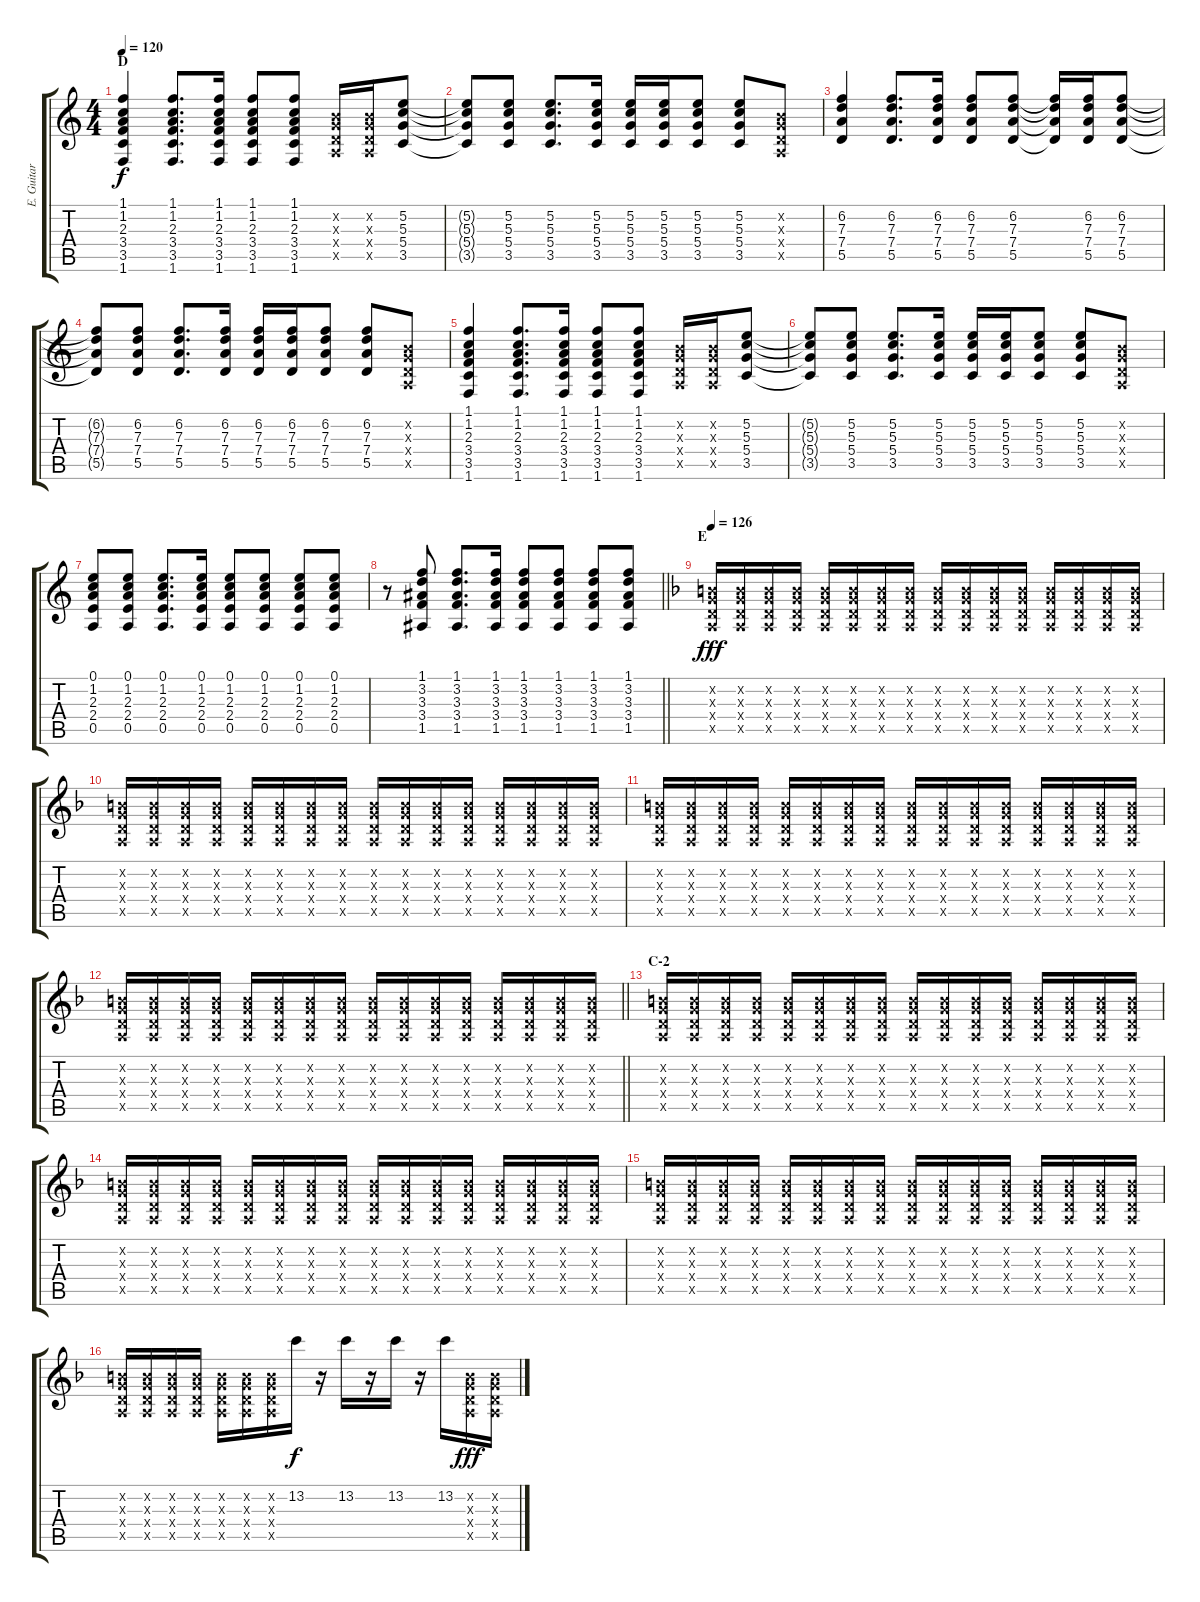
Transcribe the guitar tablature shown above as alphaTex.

\track ("E. Guitar I" "E. Guitar ") {instrument electricguitarjazz}
\staff {score tabs}
\tuning (E4 B3 G3 D3 A2 E2) {hide}
\ts (4 4)
\section ("" "D")
\tempo 120
\clef g2
\ks c
(1.1 1.2 2.3 3.4 3.5 1.6).4{dy f} (1.1 1.2 2.3 3.4 3.5 1.6).8{d} (1.1 1.2 2.3 3.4 3.5 1.6).16 (1.1 1.2 2.3 3.4 3.5 1.6).8 (1.1 1.2 2.3 3.4 3.5 1.6).8 (0.2{x} 0.3{x} 0.4{x} 0.5{x}).16 (0.2{x} 0.3{x} 0.4{x} 0.5{x}).16 (5.2 5.3 5.4 3.5).8 |
(5.2{t} 5.3{t} 5.4{t} 3.5{t}).8 (5.2 5.3 5.4 3.5).8 (5.2 5.3 5.4 3.5).8{d} (5.2 5.3 5.4 3.5).16 (5.2 5.3 5.4 3.5).16 (5.2 5.3 5.4 3.5).16 (5.2 5.3 5.4 3.5).8 (5.2 5.3 5.4 3.5).8 (0.2{x} 0.3{x} 0.4{x} 0.5{x}).8 |
(6.2 7.3 7.4 5.5).4 (6.2 7.3 7.4 5.5).8{d} (6.2 7.3 7.4 5.5).16 (6.2 7.3 7.4 5.5).8 (6.2 7.3 7.4 5.5).8 (6.2{t} 7.3{t} 7.4{t} 5.5{t}).16 (6.2 7.3 7.4 5.5).16 (6.2 7.3 7.4 5.5).8 |
(6.2{t} 7.3{t} 7.4{t} 5.5{t}).8 (6.2 7.3 7.4 5.5).8 (6.2 7.3 7.4 5.5).8{d} (6.2 7.3 7.4 5.5).16 (6.2 7.3 7.4 5.5).16 (6.2 7.3 7.4 5.5).16 (6.2 7.3 7.4 5.5).8 (6.2 7.3 7.4 5.5).8 (0.2{x} 0.3{x} 0.4{x} 0.5{x}).8 |
(1.1 1.2 2.3 3.4 3.5 1.6).4 (1.1 1.2 2.3 3.4 3.5 1.6).8{d} (1.1 1.2 2.3 3.4 3.5 1.6).16 (1.1 1.2 2.3 3.4 3.5 1.6).8 (1.1 1.2 2.3 3.4 3.5 1.6).8 (0.2{x} 0.3{x} 0.4{x} 0.5{x}).16 (0.2{x} 0.3{x} 0.4{x} 0.5{x}).16 (5.2 5.3 5.4 3.5).8 |
(5.2{t} 5.3{t} 5.4{t} 3.5{t}).8 (5.2 5.3 5.4 3.5).8 (5.2 5.3 5.4 3.5).8{d} (5.2 5.3 5.4 3.5).16 (5.2 5.3 5.4 3.5).16 (5.2 5.3 5.4 3.5).16 (5.2 5.3 5.4 3.5).8 (5.2 5.3 5.4 3.5).8 (0.2{x} 0.3{x} 0.4{x} 0.5{x}).8 |
(0.1 1.2 2.3 2.4 0.5).8 (0.1 1.2 2.3 2.4 0.5).8 (0.1 1.2 2.3 2.4 0.5).8{d} (0.1 1.2 2.3 2.4 0.5).16 (0.1 1.2 2.3 2.4 0.5).8 (0.1 1.2 2.3 2.4 0.5).8 (0.1 1.2 2.3 2.4 0.5).8 (0.1 1.2 2.3 2.4 0.5).8 |
\barLineRight lightlight
r.8 (1.1 3.2 3.3 3.4 1.5).8 (1.1 3.2 3.3 3.4 1.5).8{d} (1.1 3.2 3.3 3.4 1.5).16 (1.1 3.2 3.3 3.4 1.5).8 (1.1 3.2 3.3 3.4 1.5).8 (1.1 3.2 3.3 3.4 1.5).8 (1.1 3.2 3.3 3.4 1.5).8 |
\section ("" "E")
\tempo 126
\ks f
(0.2{x} 0.3{x} 0.4{x} 0.5{x}).16{dy fff} (0.2{x} 0.3{x} 0.4{x} 0.5{x}).16 (0.2{x} 0.3{x} 0.4{x} 0.5{x}).16 (0.2{x} 0.3{x} 0.4{x} 0.5{x}).16 (0.2{x} 0.3{x} 0.4{x} 0.5{x}).16 (0.2{x} 0.3{x} 0.4{x} 0.5{x}).16 (0.2{x} 0.3{x} 0.4{x} 0.5{x}).16 (0.2{x} 0.3{x} 0.4{x} 0.5{x}).16 (0.2{x} 0.3{x} 0.4{x} 0.5{x}).16 (0.2{x} 0.3{x} 0.4{x} 0.5{x}).16 (0.2{x} 0.3{x} 0.4{x} 0.5{x}).16 (0.2{x} 0.3{x} 0.4{x} 0.5{x}).16 (0.2{x} 0.3{x} 0.4{x} 0.5{x}).16 (0.2{x} 0.3{x} 0.4{x} 0.5{x}).16 (0.2{x} 0.3{x} 0.4{x} 0.5{x}).16 (0.2{x} 0.3{x} 0.4{x} 0.5{x}).16 |
(0.2{x} 0.3{x} 0.4{x} 0.5{x}).16 (0.2{x} 0.3{x} 0.4{x} 0.5{x}).16 (0.2{x} 0.3{x} 0.4{x} 0.5{x}).16 (0.2{x} 0.3{x} 0.4{x} 0.5{x}).16 (0.2{x} 0.3{x} 0.4{x} 0.5{x}).16 (0.2{x} 0.3{x} 0.4{x} 0.5{x}).16 (0.2{x} 0.3{x} 0.4{x} 0.5{x}).16 (0.2{x} 0.3{x} 0.4{x} 0.5{x}).16 (0.2{x} 0.3{x} 0.4{x} 0.5{x}).16 (0.2{x} 0.3{x} 0.4{x} 0.5{x}).16 (0.2{x} 0.3{x} 0.4{x} 0.5{x}).16 (0.2{x} 0.3{x} 0.4{x} 0.5{x}).16 (0.2{x} 0.3{x} 0.4{x} 0.5{x}).16 (0.2{x} 0.3{x} 0.4{x} 0.5{x}).16 (0.2{x} 0.3{x} 0.4{x} 0.5{x}).16 (0.2{x} 0.3{x} 0.4{x} 0.5{x}).16 |
(0.2{x} 0.3{x} 0.4{x} 0.5{x}).16 (0.2{x} 0.3{x} 0.4{x} 0.5{x}).16 (0.2{x} 0.3{x} 0.4{x} 0.5{x}).16 (0.2{x} 0.3{x} 0.4{x} 0.5{x}).16 (0.2{x} 0.3{x} 0.4{x} 0.5{x}).16 (0.2{x} 0.3{x} 0.4{x} 0.5{x}).16 (0.2{x} 0.3{x} 0.4{x} 0.5{x}).16 (0.2{x} 0.3{x} 0.4{x} 0.5{x}).16 (0.2{x} 0.3{x} 0.4{x} 0.5{x}).16 (0.2{x} 0.3{x} 0.4{x} 0.5{x}).16 (0.2{x} 0.3{x} 0.4{x} 0.5{x}).16 (0.2{x} 0.3{x} 0.4{x} 0.5{x}).16 (0.2{x} 0.3{x} 0.4{x} 0.5{x}).16 (0.2{x} 0.3{x} 0.4{x} 0.5{x}).16 (0.2{x} 0.3{x} 0.4{x} 0.5{x}).16 (0.2{x} 0.3{x} 0.4{x} 0.5{x}).16 |
\barLineRight lightlight
(0.2{x} 0.3{x} 0.4{x} 0.5{x}).16 (0.2{x} 0.3{x} 0.4{x} 0.5{x}).16 (0.2{x} 0.3{x} 0.4{x} 0.5{x}).16 (0.2{x} 0.3{x} 0.4{x} 0.5{x}).16 (0.2{x} 0.3{x} 0.4{x} 0.5{x}).16 (0.2{x} 0.3{x} 0.4{x} 0.5{x}).16 (0.2{x} 0.3{x} 0.4{x} 0.5{x}).16 (0.2{x} 0.3{x} 0.4{x} 0.5{x}).16 (0.2{x} 0.3{x} 0.4{x} 0.5{x}).16 (0.2{x} 0.3{x} 0.4{x} 0.5{x}).16 (0.2{x} 0.3{x} 0.4{x} 0.5{x}).16 (0.2{x} 0.3{x} 0.4{x} 0.5{x}).16 (0.2{x} 0.3{x} 0.4{x} 0.5{x}).16 (0.2{x} 0.3{x} 0.4{x} 0.5{x}).16 (0.2{x} 0.3{x} 0.4{x} 0.5{x}).16 (0.2{x} 0.3{x} 0.4{x} 0.5{x}).16 |
\section ("" "C-2")
(0.2{x} 0.3{x} 0.4{x} 0.5{x}).16 (0.2{x} 0.3{x} 0.4{x} 0.5{x}).16 (0.2{x} 0.3{x} 0.4{x} 0.5{x}).16 (0.2{x} 0.3{x} 0.4{x} 0.5{x}).16 (0.2{x} 0.3{x} 0.4{x} 0.5{x}).16 (0.2{x} 0.3{x} 0.4{x} 0.5{x}).16 (0.2{x} 0.3{x} 0.4{x} 0.5{x}).16 (0.2{x} 0.3{x} 0.4{x} 0.5{x}).16 (0.2{x} 0.3{x} 0.4{x} 0.5{x}).16 (0.2{x} 0.3{x} 0.4{x} 0.5{x}).16 (0.2{x} 0.3{x} 0.4{x} 0.5{x}).16 (0.2{x} 0.3{x} 0.4{x} 0.5{x}).16 (0.2{x} 0.3{x} 0.4{x} 0.5{x}).16 (0.2{x} 0.3{x} 0.4{x} 0.5{x}).16 (0.2{x} 0.3{x} 0.4{x} 0.5{x}).16 (0.2{x} 0.3{x} 0.4{x} 0.5{x}).16 |
(0.2{x} 0.3{x} 0.4{x} 0.5{x}).16 (0.2{x} 0.3{x} 0.4{x} 0.5{x}).16 (0.2{x} 0.3{x} 0.4{x} 0.5{x}).16 (0.2{x} 0.3{x} 0.4{x} 0.5{x}).16 (0.2{x} 0.3{x} 0.4{x} 0.5{x}).16 (0.2{x} 0.3{x} 0.4{x} 0.5{x}).16 (0.2{x} 0.3{x} 0.4{x} 0.5{x}).16 (0.2{x} 0.3{x} 0.4{x} 0.5{x}).16 (0.2{x} 0.3{x} 0.4{x} 0.5{x}).16 (0.2{x} 0.3{x} 0.4{x} 0.5{x}).16 (0.2{x} 0.3{x} 0.4{x} 0.5{x}).16 (0.2{x} 0.3{x} 0.4{x} 0.5{x}).16 (0.2{x} 0.3{x} 0.4{x} 0.5{x}).16 (0.2{x} 0.3{x} 0.4{x} 0.5{x}).16 (0.2{x} 0.3{x} 0.4{x} 0.5{x}).16 (0.2{x} 0.3{x} 0.4{x} 0.5{x}).16 |
(0.2{x} 0.3{x} 0.4{x} 0.5{x}).16 (0.2{x} 0.3{x} 0.4{x} 0.5{x}).16 (0.2{x} 0.3{x} 0.4{x} 0.5{x}).16 (0.2{x} 0.3{x} 0.4{x} 0.5{x}).16 (0.2{x} 0.3{x} 0.4{x} 0.5{x}).16 (0.2{x} 0.3{x} 0.4{x} 0.5{x}).16 (0.2{x} 0.3{x} 0.4{x} 0.5{x}).16 (0.2{x} 0.3{x} 0.4{x} 0.5{x}).16 (0.2{x} 0.3{x} 0.4{x} 0.5{x}).16 (0.2{x} 0.3{x} 0.4{x} 0.5{x}).16 (0.2{x} 0.3{x} 0.4{x} 0.5{x}).16 (0.2{x} 0.3{x} 0.4{x} 0.5{x}).16 (0.2{x} 0.3{x} 0.4{x} 0.5{x}).16 (0.2{x} 0.3{x} 0.4{x} 0.5{x}).16 (0.2{x} 0.3{x} 0.4{x} 0.5{x}).16 (0.2{x} 0.3{x} 0.4{x} 0.5{x}).16 |
(0.2{x} 0.3{x} 0.4{x} 0.5{x}).16 (0.2{x} 0.3{x} 0.4{x} 0.5{x}).16 (0.2{x} 0.3{x} 0.4{x} 0.5{x}).16 (0.2{x} 0.3{x} 0.4{x} 0.5{x}).16 (0.2{x} 0.3{x} 0.4{x} 0.5{x}).16 (0.2{x} 0.3{x} 0.4{x} 0.5{x}).16 (0.2{x} 0.3{x} 0.4{x} 0.5{x}).16 13.2.16{dy f} r.16 13.2.16 r.16 13.2.16 r.16 13.2.16 (0.2{x} 0.3{x} 0.4{x} 0.5{x}).16{dy fff} (0.2{x} 0.3{x} 0.4{x} 0.5{x}).16
